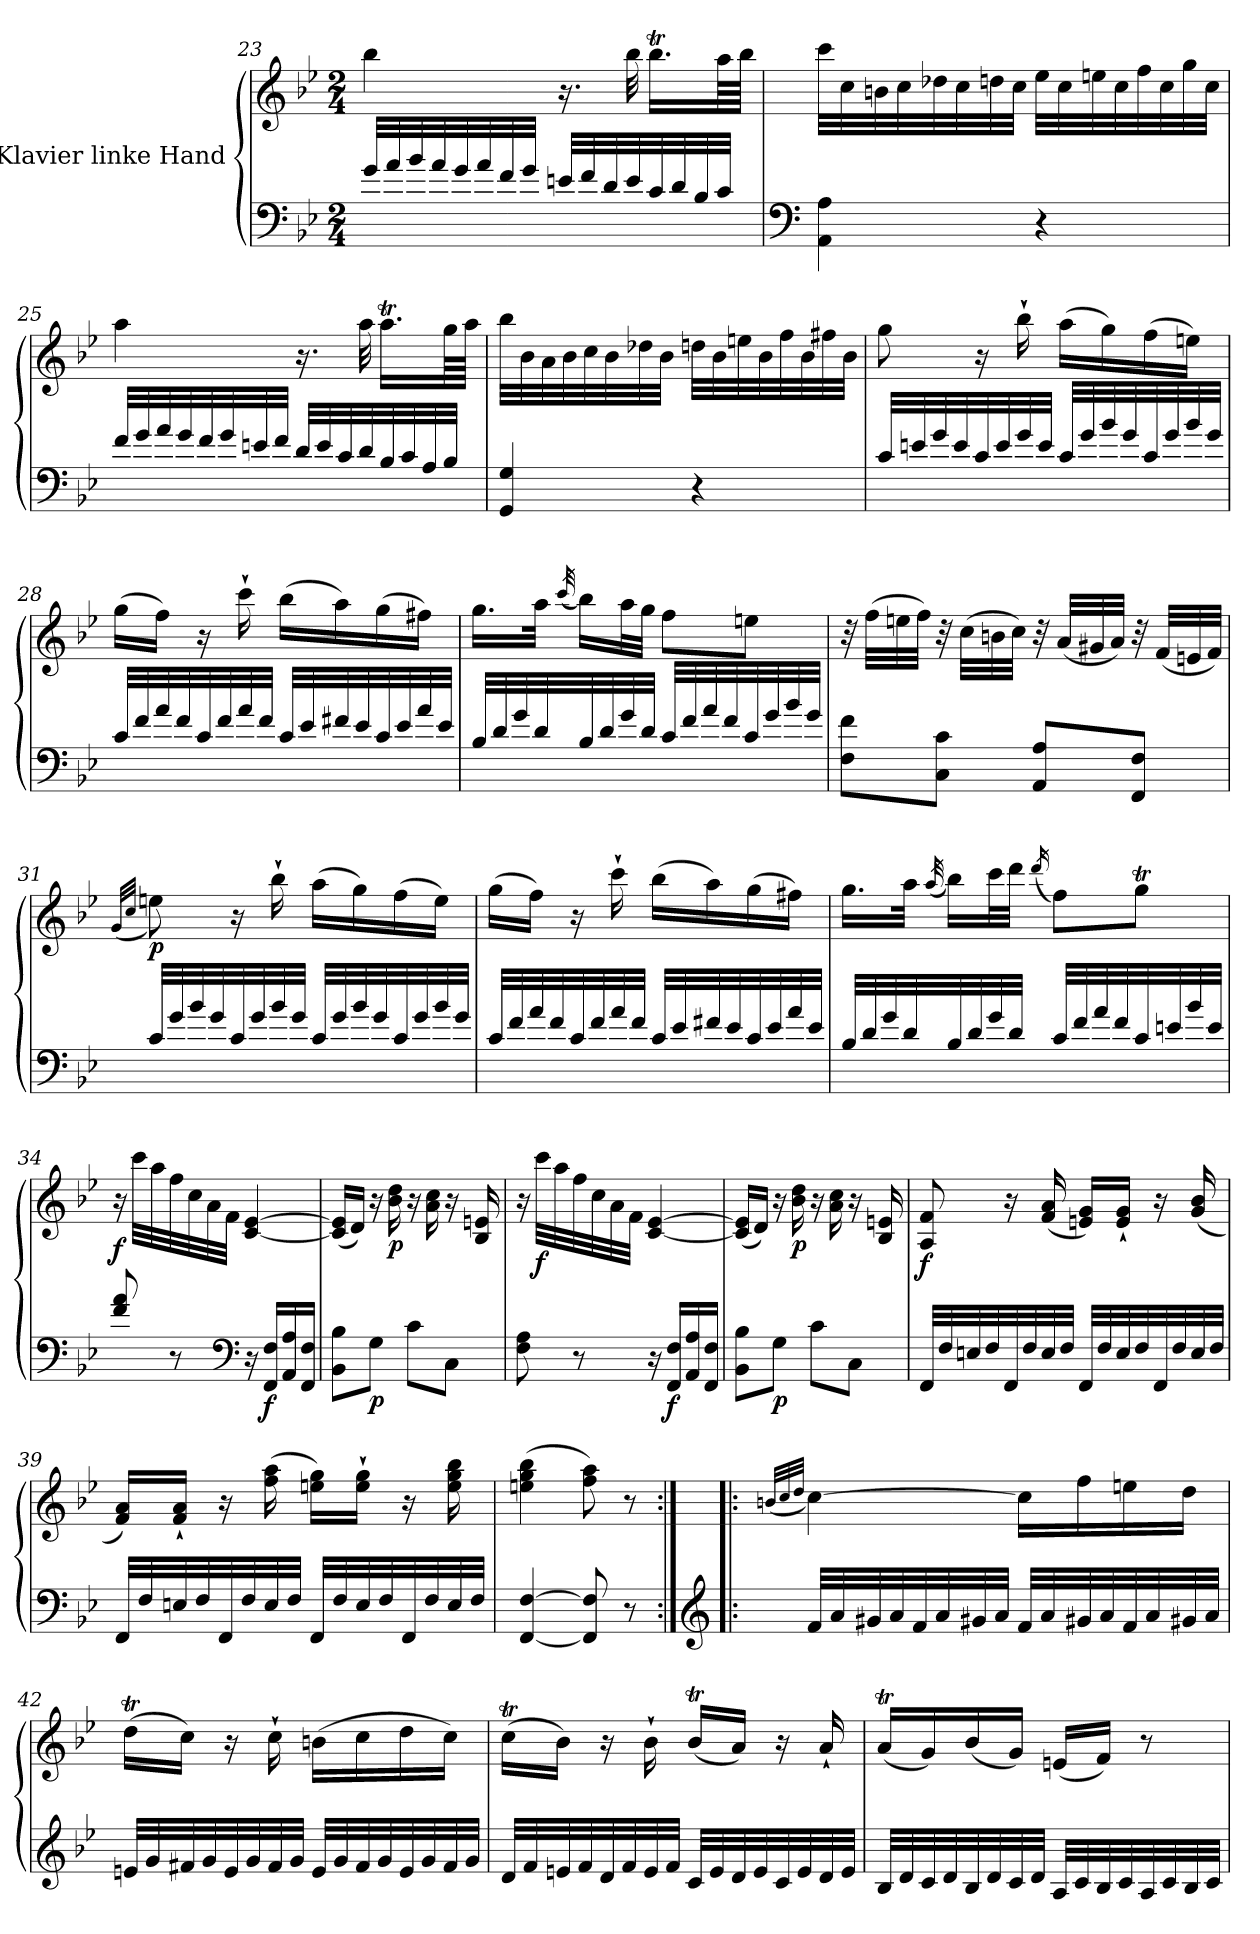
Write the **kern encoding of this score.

**kern	**kern	**dynam
*part1	*part1	*part1
*staff2	*staff1	*staff1/2
*I"Klavier linke Hand	*	*
*clefF4	*clefG2	*
*k[b-e-]	*k[b-e-]	*
*M2/4	*M2/4	*
=23	=23	=23
32g/LLL	4bb-\	.
32a/	.	.
32b-/	.	.
32a/	.	.
32g/	.	.
32a/	.	.
32f/	.	.
32g/JJJ	.	.
32en/LLL	16.r	.
32f/	.	.
32d/	.	.
32e/	32bb-\	.
32c/	16.bb-T\LL	.
32d/	.	.
32B-/	.	.
32c/JJJ	64aa\LL	.
.	64bb-\JJJJ	.
=24	=24	=24
*clefF4	*	*
4AA\ 4A\	32ccc\LLL	.
.	32cc\	.
.	32bn\	.
.	32cc\	.
.	32dd-X\	.
.	32cc\	.
.	32ddn\	.
.	32cc\JJJ	.
4r	32ee-\LLL	.
.	32cc\	.
.	32een\	.
.	32cc\	.
.	32ff\	.
.	32cc\	.
.	32gg\	.
.	32cc\JJJ	.
=25	=25	=25
32f/LLL	4aa\	.
32g/	.	.
32a/	.	.
32g/	.	.
32f/	.	.
32g/	.	.
32en/	.	.
32f/JJJ	.	.
32d/LLL	16.r	.
32e/	.	.
32c/	.	.
32d/	32aa\	.
32B-/	16.aat\LL	.
32c/	.	.
32A/	.	.
32B-/JJJ	64gg\LL	.
.	64aa\JJJJ	.
=26	=26	=26
4GG/ 4G/	32bb-\LLL	.
.	32b-\	.
.	32a\	.
.	32b-\	.
.	32cc\	.
.	32b-\	.
.	32dd-X\	.
.	32b-\JJJ	.
4r	32ddn\LLL	.
.	32b-\	.
.	32een\	.
.	32b-\	.
.	32ff\	.
.	32b-\	.
.	32ff#X\	.
.	32b-\JJJ	.
=27	=27	=27
32c/LLL	8gg\	.
32en/	.	.
32g/	.	.
32e/	.	.
32c/	16r	.
32e/	.	.
32g/	16bb-`\	.
32e/JJJ	.	.
32c/LLL	(>16aa\LL	.
32g/	.	.
32b-/	16gg\)	.
32g/	.	.
32c/	(>16ff\	.
32g/	.	.
32b-/	16een\JJ)	.
32g/JJJ	.	.
=28	=28	=28
32c/LLL	(>16gg\LL	.
32f/	.	.
32a/	16ff\JJ)	.
32f/	.	.
32c/	16r	.
32f/	.	.
32a/	16ccc`\	.
32f/JJJ	.	.
32c/LLL	(>16bb-\LL	.
32e-/	.	.
32f#X/	16aa\)	.
32e-/	.	.
32c/	(>16gg\	.
32e-/	.	.
32a/	16ff#X\JJ)	.
32e-/JJJ	.	.
=29	=29	=29
32B-/LLL	16.gg\LL	.
32d/	.	.
32g/	.	.
32d/	32aa\JJk	.
.	(<32qccc/	.
32B-/	16bb-\LL)	.
32d/	.	.
32g/	32aa\L	.
32d/JJJ	32gg\JJJ	.
32c/LLL	8ff\L	.
32f/	.	.
32a/	.	.
32f/	.	.
32c/	8een\J	.
32g/	.	.
32b-/	.	.
32g/JJJ	.	.
=30	=30	=30
8F\ 8f\L	32r	.
.	(>32ff\LLL	.
.	32een\	.
.	32ff\JJJ)	.
8C\ 8c\J	32r	.
.	(>32cc\LLL	.
.	32bn\	.
.	32cc\JJJ)	.
8AA/ 8A/L	32r	.
.	(<32a/LLL	.
.	32g#X/	.
.	32a/JJJ)	.
8FF/ 8F/J	32r	.
.	(<32f/LLL	.
.	32en/	.
.	32f/JJJ)	.
=31	=31	=31
.	(<32qg/LLL	.
.	32qcc/JJJ	.
!	!	!LO:DY:b
32c/LLL	8een\)	p
32g/	.	.
32b-/	.	.
32g/	.	.
32c/	16r	.
32g/	.	.
32b-/	16bb-`\	.
32g/JJJ	.	.
32c/LLL	(>16aa\LL	.
32g/	.	.
32b-/	16gg\)	.
32g/	.	.
32c/	(>16ff\	.
32g/	.	.
32b-/	16ee\JJ)	.
32g/JJJ	.	.
=32	=32	=32
32c/LLL	(>16gg\LL	.
32f/	.	.
32a/	16ff\JJ)	.
32f/	.	.
32c/	16r	.
32f/	.	.
32a/	16ccc`\	.
32f/JJJ	.	.
32c/LLL	(>16bb-\LL	.
32e-/	.	.
32f#X/	16aa\)	.
32e-/	.	.
32c/	(>16gg\	.
32e-/	.	.
32a/	16ff#X\JJ)	.
32e-/JJJ	.	.
=33	=33	=33
32B-/LLL	16.gg\LL	.
32d/	.	.
32g/	.	.
32d/	32aa\JJk	.
.	(<32qaa/	.
32B-/	16bb-\LL)	.
32d/	.	.
32g/	32ccc\L	.
32d/JJJ	32ddd\JJJ	.
.	(<16qddd/	.
32c/LLL	8ff\L)	.
32f/	.	.
32a/	.	.
32f/	.	.
32c/	8ggT\J	.
32en/	.	.
32b-/	.	.
32e/JJJ	.	.
=34	=34	=34
!	!	!LO:DY:a=2
8f/ 8a/	16r	f
.	32ccc\LLL	.
.	32aa\	.
8r	32ff\	.
.	32cc\	.
.	32a\	.
.	32f\JJJ	.
*clefF4	*	*
16r	[4c/ [4e-/	.
!	!	!LO:DY:b=2
16FF/ 16F/LL	.	f
16AA/ 16A/	.	.
16FF/ 16F/JJ	.	.
=35	=35	=35
8BB-\ 8B-\L	(<16c/] 16e-/]LL	.
.	16d/JJ)	.
!	!	!LO:DY:b=2
8G\J	16r	p
!	!	!LO:DY:b
.	16b-\ 16dd\	p
8c\L	16r	.
.	16a\ 16cc\	.
8C\J	16r	.
.	16B-/ 16en/	.
=36	=36	=36
8F\ 8A\	16r	.
!	!	!LO:DY:b
.	32ccc\LLL	f
.	32aa\	.
8r	32ff\	.
.	32cc\	.
.	32a\	.
.	32f\JJJ	.
16r	[4c/ [4e-/	.
!	!	!LO:DY:b=2
16FF/ 16F/LL	.	f
16AA/ 16A/	.	.
16FF/ 16F/JJ	.	.
=37	=37	=37
8BB-\ 8B-\L	(<16c/] 16e-/]LL	.
.	16d/JJ)	.
!	!	!LO:DY:b=2
8G\J	16r	p
!	!	!LO:DY:b
.	16b-\ 16dd\	p
8c\L	16r	.
.	16a\ 16cc\	.
8C\J	16r	.
.	16B-/ 16en/	.
=38	=38	=38
!	!	!LO:DY:b
32FF/LLL	8A/ 8f/	f
32F/	.	.
32En/	.	.
32F/	.	.
32FF/	16r	.
32F/	.	.
32E/	(<16f/ 16a/	.
32F/JJJ	.	.
32FF/LLL	16en/ 16g/LL)	.
32F/	.	.
32E/	16e/` 16g/`JJ	.
32F/	.	.
32FF/	16r	.
32F/	.	.
32E/	(<16g/ 16b-/	.
32F/JJJ	.	.
=39	=39	=39
32FF/LLL	16f/ 16a/LL)	.
32F/	.	.
32En/	16f/` 16a/`JJ	.
32F/	.	.
32FF/	16r	.
32F/	.	.
32E/	(>16ff\ 16aa\	.
32F/JJJ	.	.
32FF/LLL	16een\ 16gg\LL)	.
32F/	.	.
32E/	16ee\` 16gg\`JJ	.
32F/	.	.
32FF/	16r	.
32F/	.	.
32E/	16ee\ 16gg\ 16bb-\	.
32F/JJJ	.	.
=40	=40	=40
[4FF/ [4F/	(>4een\ 4gg\ 4bb-\	.
8FF/] 8F/]	8ff\ 8aa\)	.
8r	8r	.
=41:|!|:	=41:|!|:	=41:|!|:
*clefG2	*	*
.	(<32qbn/LLL	.
.	32qcc/	.
.	32qdd/JJJ	.
32f/LLL	[4cc\)	.
32a/	.	.
32g#X/	.	.
32a/	.	.
32f/	.	.
32a/	.	.
32g#X/	.	.
32a/JJJ	.	.
32f/LLL	16cc\LL]	.
32a/	.	.
32g#X/	16ff\	.
32a/	.	.
32f/	16een\	.
32a/	.	.
32g#X/	16dd\JJ	.
32a/JJJ	.	.
=42	=42	=42
32en/LLL	(>16ddt\LL	.
32g/	.	.
32f#X/	16cc\JJ)	.
32g/	.	.
32e/	16r	.
32g/	.	.
32f#/	16cc`\	.
32g/JJJ	.	.
32e/LLL	(>16bn\LL	.
32g/	.	.
32f#/	16cc\	.
32g/	.	.
32e/	16dd\	.
32g/	.	.
32f#/	16cc\JJ)	.
32g/JJJ	.	.
=43	=43	=43
32d/LLL	(>16ccT\LL	.
32f/	.	.
32en/	16b-\JJ)	.
32f/	.	.
32d/	16r	.
32f/	.	.
32e/	16b-`\	.
32f/JJJ	.	.
32c/LLL	(<16b-T/LL	.
32e/	.	.
32d/	16a/JJ)	.
32e/	.	.
32c/	16r	.
32e/	.	.
32d/	16a`/	.
32e/JJJ	.	.
=44	=44	=44
32B-/LLL	(<16at/LL	.
32d/	.	.
32c/	16g/)	.
32d/	.	.
32B-/	(<16b-/	.
32d/	.	.
32c/	16g/JJ)	.
32d/JJJ	.	.
32A/LLL	(<16en/LL	.
32c/	.	.
32B-/	16f/JJ)	.
32c/	.	.
32A/	8r	.
32c/	.	.
32B-/	.	.
32c/JJJ	.	.
=	=	=
*-	*-	*-
